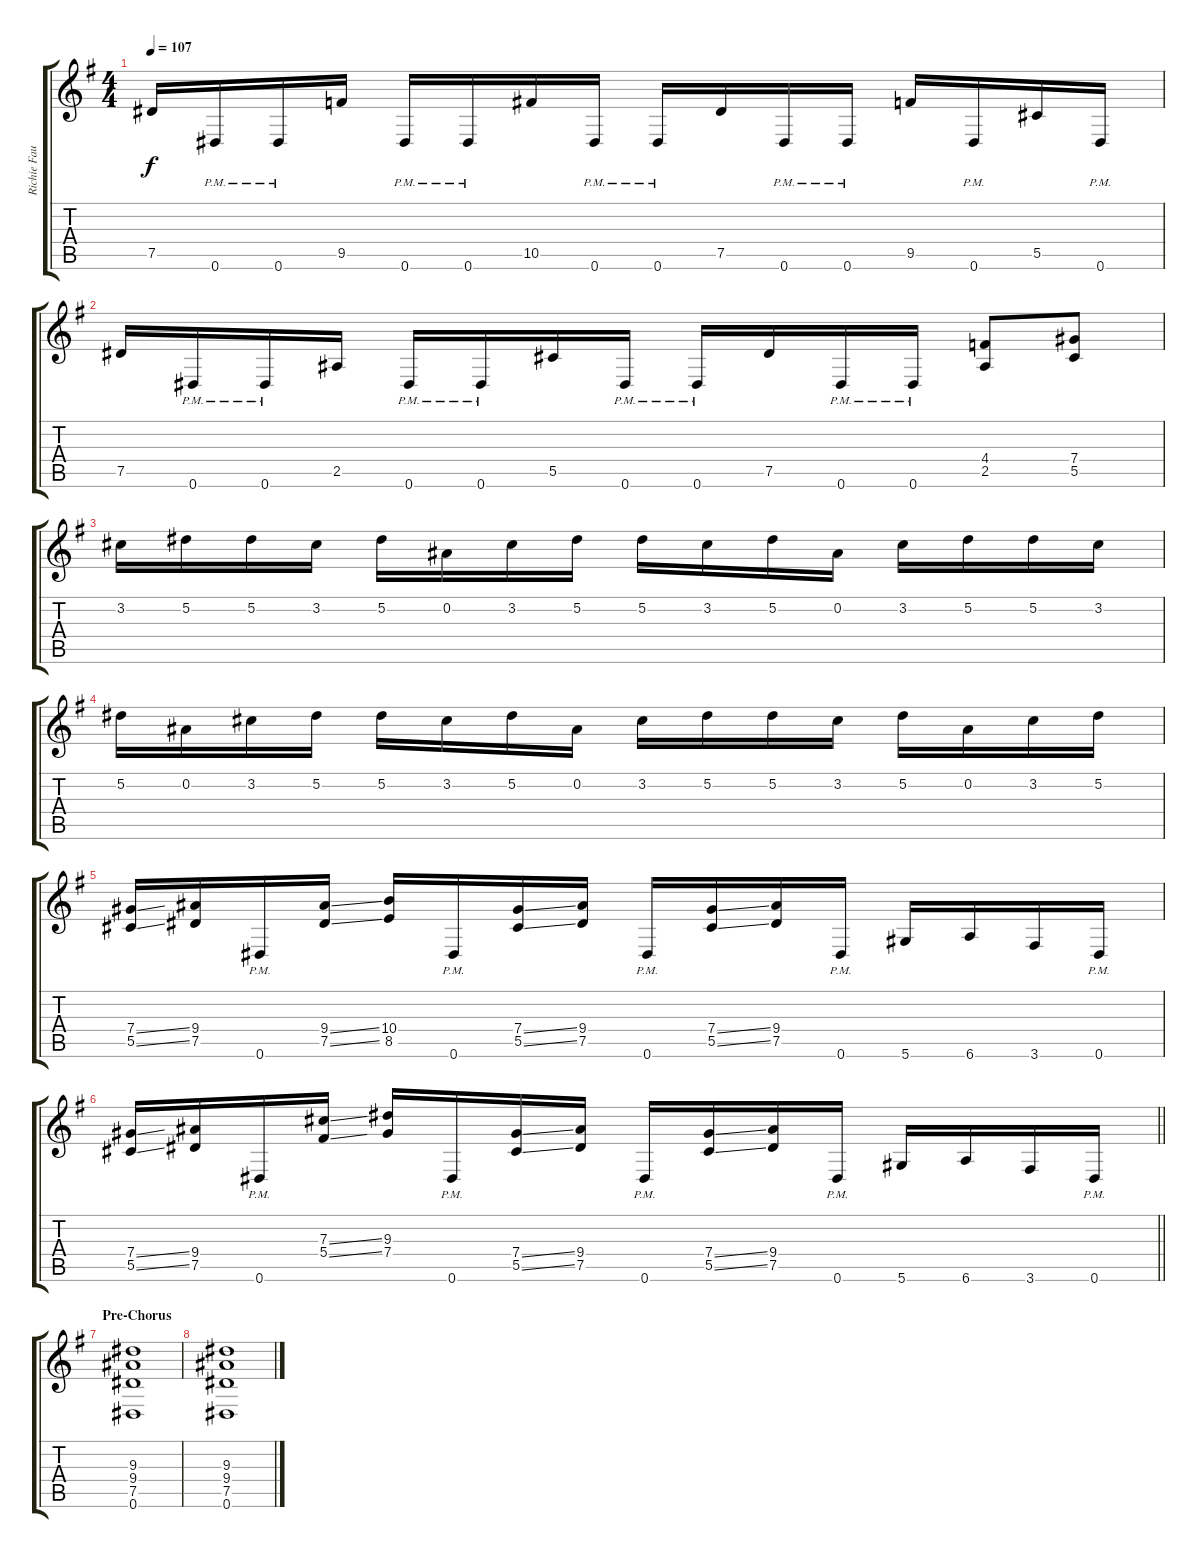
\track ("Richie Faulkner" "Richie Fau") {instrument overdrivenguitar}
\staff {score tabs}
\tuning (Eb4 Bb3 Gb3 Db3 Ab2 Eb2) {hide}
\ts (4 4)
\tempo 107
\clef g2
\ks eminor
7.5.16{dy f} 0.6{pm}.16 0.6{pm}.16 9.5.16 0.6{pm}.16 0.6{pm}.16 10.5.16 0.6{pm}.16 0.6{pm}.16 7.5.16 0.6{pm}.16 0.6{pm}.16 9.5.16 0.6{pm}.16 5.5.16 0.6{pm}.16 |
7.5.16 0.6{pm}.16 0.6{pm}.16 2.5.16 0.6{pm}.16 0.6{pm}.16 5.5.16 0.6{pm}.16 0.6{pm}.16 7.5.16 0.6{pm}.16 0.6{pm}.16 (4.4 2.5).8 (7.4 5.5).8 |
3.2.16 5.2.16 5.2.16 3.2.16 5.2.16 0.2.16 3.2.16 5.2.16 5.2.16 3.2.16 5.2.16 0.2.16 3.2.16 5.2.16 5.2.16 3.2.16 |
5.2.16 0.2.16 3.2.16 5.2.16 5.2.16 3.2.16 5.2.16 0.2.16 3.2.16 5.2.16 5.2.16 3.2.16 5.2.16 0.2.16 3.2.16 5.2.16 |
(7.4{ss} 5.5{ss}).16 (9.4 7.5).16 0.6{pm}.16 (9.4{ss} 7.5{ss}).16 (10.4 8.5).16 0.6{pm}.16 (7.4{ss} 5.5{ss}).16 (9.4 7.5).16 0.6{pm}.16 (7.4{ss} 5.5{ss}).16 (9.4 7.5).16 0.6{pm}.16 5.6.16 6.6.16 3.6.16 0.6{pm}.16 |
\barLineRight lightlight
(7.4{ss} 5.5{ss}).16 (9.4 7.5).16 0.6{pm}.16 (7.3{ss} 5.4{ss}).16 (9.3 7.4).16 0.6{pm}.16 (7.4{ss} 5.5{ss}).16 (9.4 7.5).16 0.6{pm}.16 (7.4{ss} 5.5{ss}).16 (9.4 7.5).16 0.6{pm}.16 5.6.16 6.6.16 3.6.16 0.6{pm}.16 |
\section ("" "Pre-Chorus")
(9.3 9.4 7.5 0.6).1{volume 8} |
(9.3 9.4 7.5 0.6).1
